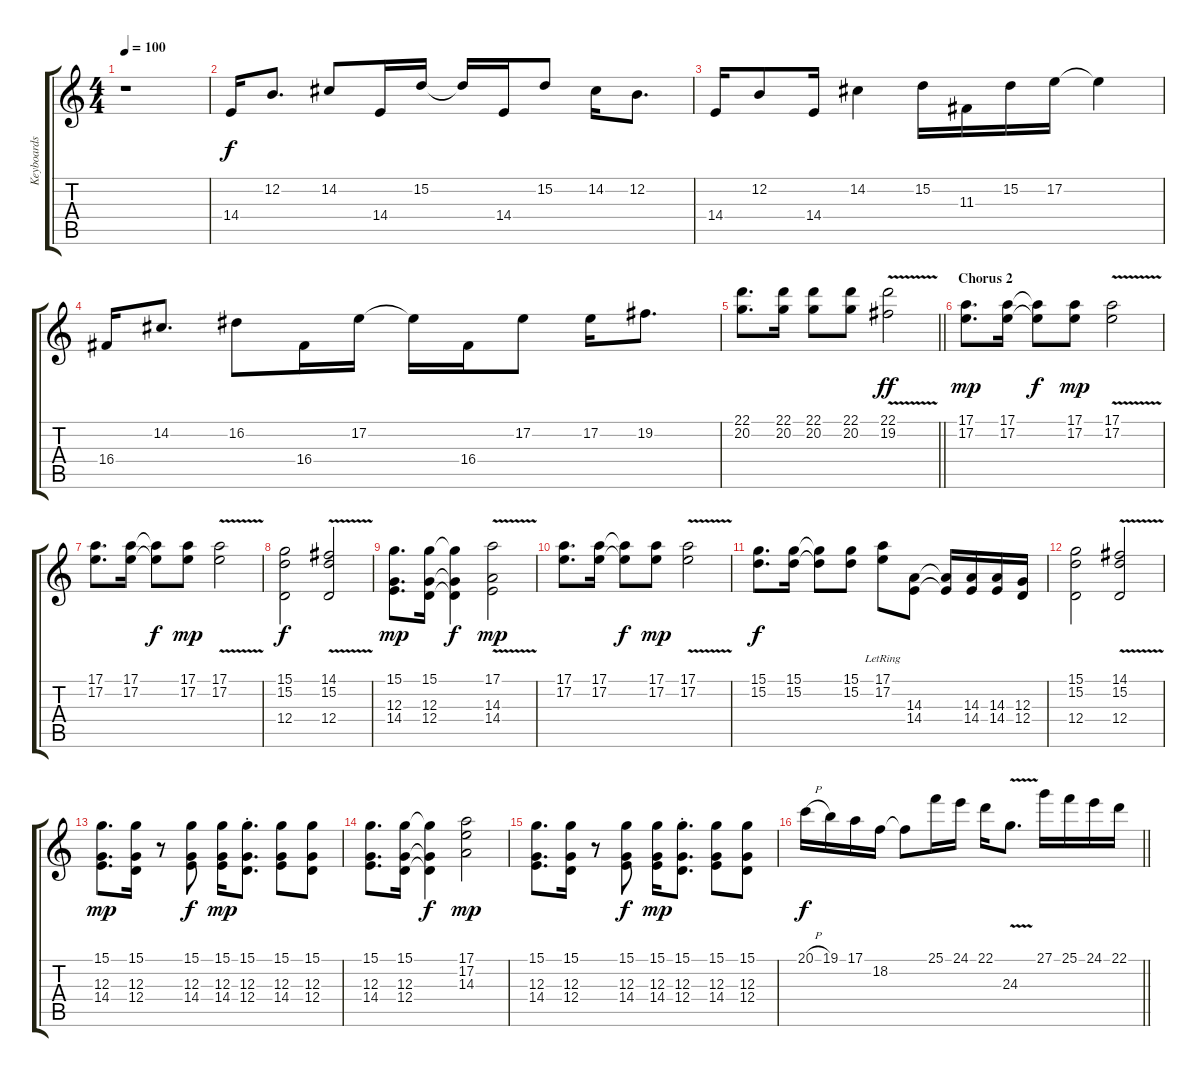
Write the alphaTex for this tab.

\track ("Keyboards" "Keyboards") {instrument rockorgan}
\staff {score tabs}
\tuning (E4 B3 G3 D3 A2 E2) {hide}
\ts (4 4)
\tempo 100
\clef g2
\ks c
r.1{dy mp} |
14.4.16{dy f volume 10 instrument rockorgan} 12.2.8{d} 14.2.8 14.4.16 15.2.16 15.2{t}.16 14.4.16 15.2.8 14.2.16 12.2.8{d} |
14.4.16 12.2.8 14.4.16 14.2.4 15.2.16 11.3.16 15.2.16 17.2.16 17.2{t}.4 |
16.4.16 14.2.8{d} 16.2.8 16.4.16 17.2.16 17.2{t}.16 16.4.16 17.2.8 17.2.16 19.2.8{d} |
\barLineRight lightlight
(22.1 20.2).8{d} (22.1 20.2).16 (22.1 20.2).8 (22.1 20.2).8 (22.1 19.2{v}).2{dy ff} |
\section ("" "Chorus 2")
(17.1 17.2).8{d dy mp volume 9 instrument rockorgan} (17.1 17.2).16 (17.1{t} 17.2{t}).8{dy f} (17.1 17.2).8{dy mp} (17.1 17.2{v}).2 |
(17.1 17.2).8{d} (17.1 17.2).16 (17.1{t} 17.2{t}).8{dy f} (17.1 17.2).8{dy mp} (17.1 17.2{v}).2 |
(15.1 15.2 12.4).2{dy f} (14.1{v} 15.2 12.4).2 |
(15.1 12.3 14.4).8{d dy mp} (15.1 12.3 12.4).16 (15.1{t} 12.3{t} 12.4{t}).4{dy f} (17.1 14.3{v} 14.4).2{dy mp} |
(17.1 17.2).8{d} (17.1 17.2).16 (17.1{t} 17.2{t}).8{dy f} (17.1 17.2).8{dy mp} (17.1 17.2{v}).2 |
(15.1 15.2).8{d dy f} (15.1 15.2).16 (15.1{t} 15.2{t}).8 (15.1 15.2).8 (17.1{lr} 17.2{lr}).8 (14.3 14.4).8 (14.3{t} 14.4{t}).16 (14.3 14.4).16 (14.3 14.4).16 (12.3 12.4).16 |
(15.1 15.2 12.4).2 (14.1{v} 15.2 12.4).2 |
(15.1 12.3 14.4).8{d dy mp} (15.1 12.3 12.4).16 r.8 (15.1 12.3 14.4).8{dy f} (15.1 12.3 14.4).16{dy mp} (15.1{st} 12.3{st} 12.4{st}).8{d} (15.1 12.3 14.4).8 (15.1 12.3 12.4).8 |
(15.1 12.3 14.4).8{d} (15.1 12.3 12.4).16 (15.1{t} 12.3{t} 12.4{t}).4{dy f} (17.1 17.2 14.3).2{dy mp} |
(15.1 12.3 14.4).8{d} (15.1 12.3 12.4).16 r.8 (15.1 12.3 14.4).8{dy f} (15.1 12.3 14.4).16{dy mp} (15.1{st} 12.3{st} 12.4{st}).8{d} (15.1 12.3 14.4).8 (15.1 12.3 12.4).8 |
\barLineRight lightlight
20.1{h}.16{dy f} 19.1.16 17.1.16 18.2.16 18.2{t}.8 25.1.16 24.1.16 22.1.16 24.3{v}.8{d} 27.1.16 25.1.16 24.1.16 22.1.16
